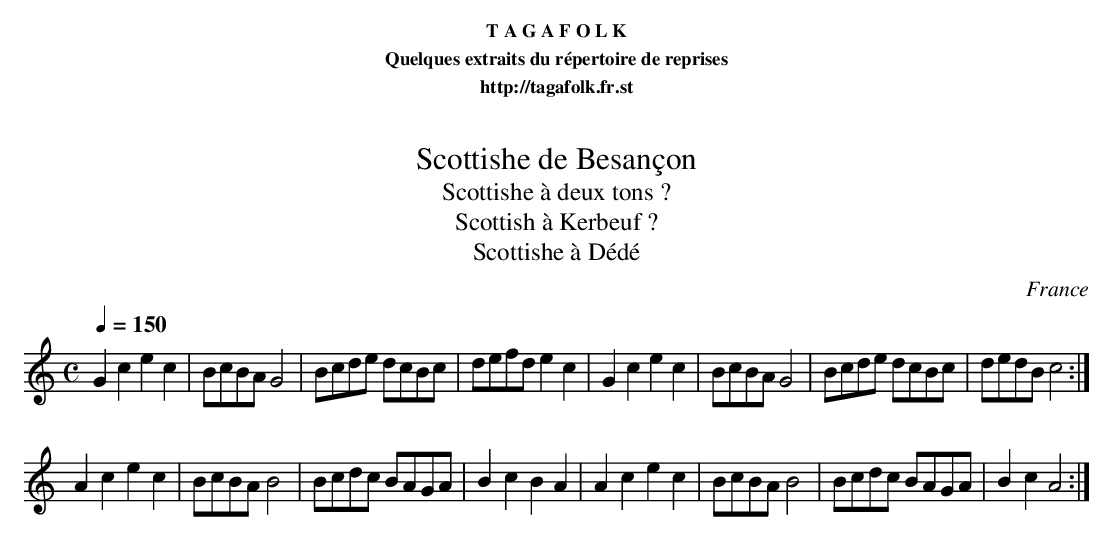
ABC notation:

X:1
T:Scottishe de Besançon
T:Scottishe à deux tons ?
T:Scottish à Kerbeuf ?
T:Scottishe à Dédé
O:France
M:C
L:1/8
Q:1/4=150
K:C
G2c2 e2c2 | BcBA G4 | Bcde dcBc | defd e2c2 |\
G2c2 e2c2 | BcBA G4 | Bcde dcBc | dedB c4  :|
A2c2 e2c2 | BcBA B4 | Bcdc BAGA | B2c2 B2A2 |\
A2c2 e2c2 | BcBA B4 | Bcdc BAGA | B2c2 A4  :|
